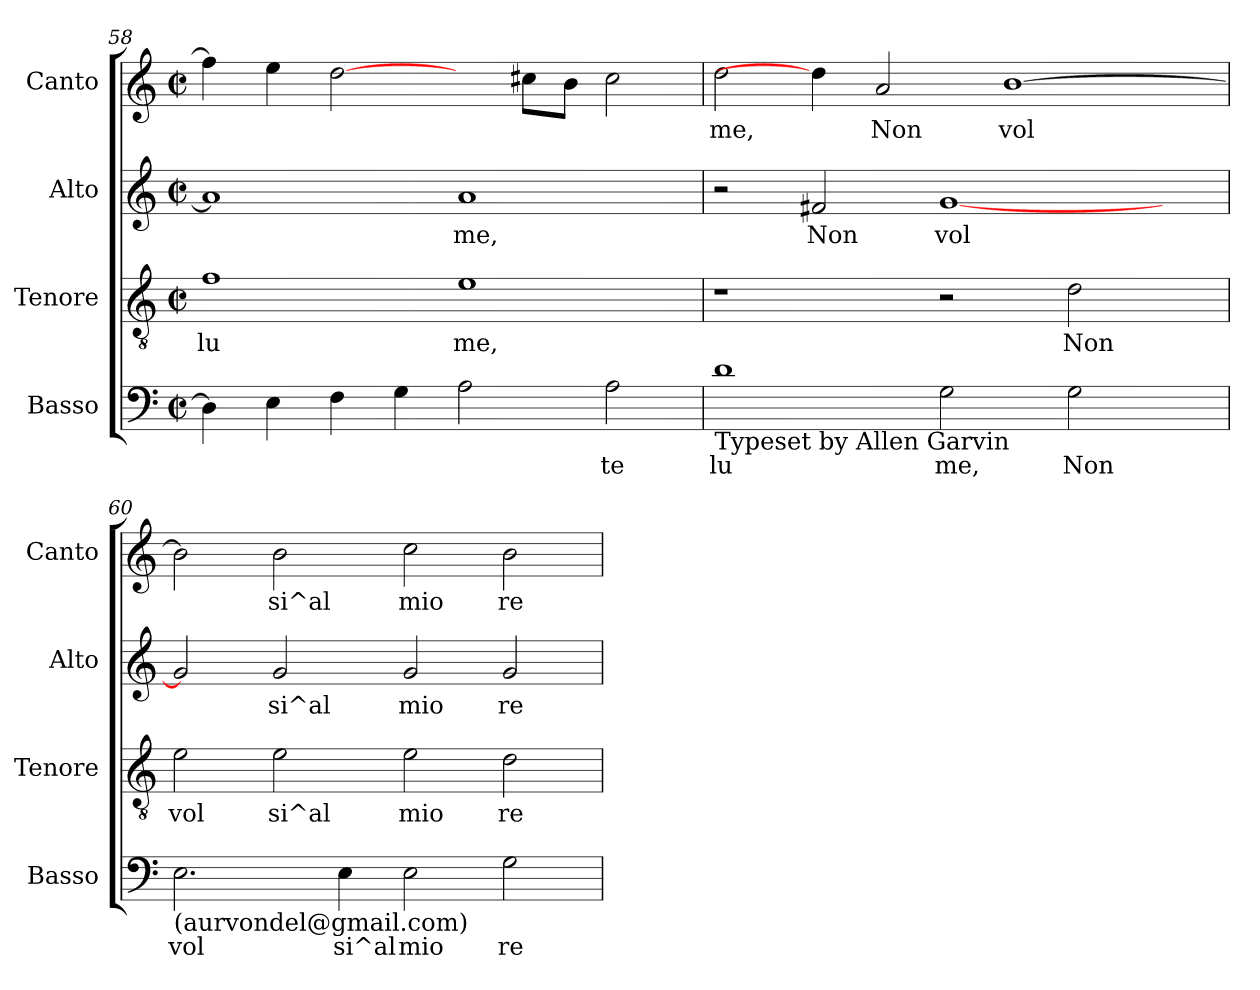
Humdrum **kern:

**kern	**text	**kern	**text	**kern	**text	**kern	**text
*part4	*part4	*part3	*part3	*part2	*part2	*part1	*part1
*staff4	*staff4	*staff3	*staff3	*staff2	*staff2	*staff1	*staff1
*I"Basso	*	*I"Tenore	*	*I"Alto	*	*I"Canto	*
*I'Basso	*	*I'Tenore	*	*I'Alto	*	*I'Canto	*
*clefF4	*	*clefGv2	*	*clefG2	*	*clefG2	*
*k[]	*	*k[]	*	*k[]	*	*k[]	*
*C:	*	*C:	*	*C:	*	*C:	*
*M2/2	*	*M2/2	*	*M2/2	*	*M2/2	*
*met(c|)	*	*met(c|)	*	*met(c|)	*	*met(c|)	*
=58	=58	=58	=58	=58	=58	=58	=58
!	!LO:LY:b:cj	!	!LO:LY:b:cj	!	!LO:LY:b:cj	!	!LO:LY:b:cj
4D\]	.	1f	lu	1a]	--	4ff\]	.
!	!LO:LY:b:cj	!	!	!	!	!	!LO:LY:b:cj
4E\	.	.	.	.	.	4ee\	.
!	!LO:LY:b:cj	!	!	!	!	!	!LO:LY:b:cj
4F\	.	.	.	.	.	[2dd\	.
!	!LO:LY:b:cj	!	!	!	!	!	!
4G\	.	.	.	.	.	.	.
!	!LO:LY:b:cj	!	!LO:LY:b:cj	!	!LO:LY:b:cj	!	!
2A\	.	1e	me,	1a	-me,	4ryy	.
!	!	!	!	!	!	!	!LO:LY:b:cj
.	.	.	.	.	.	8cc#\L	.
!	!	!	!	!	!	!	!LO:LY:b:cj
.	.	.	.	.	.	8b\J	.
!	!LO:LY:b:cj	!	!	!	!	!	!LO:LY:b:cj
2A\	te	.	.	.	.	2cc#\	.
=59	=59	=59	=59	=59	=59	=59	=59
!LO:TX:b:t=Typeset by Allen Garvin	!	!	!	!	!	!	!
!	!LO:LY:b:cj	!	!	!	!	!	!LO:LY:b:cj
1d	lu	1r	.	2r	.	2dd\	me,
!	!	!	!	!	!LO:LY:b:cj	!	!
.	.	.	.	2f#X/	Non	4dd\]	.
!	!	!	!	!	!	!	!LO:LY:b:cj
.	.	.	.	.	.	2a/	Non
!	!LO:LY:b:cj	!	!	!	!LO:LY:b:cj	!	!
2G\	me,	2r	.	[<1g	vol-	.	.
!	!	!	!	!	!	!	!LO:LY:b:cj
.	.	.	.	.	.	[>1b	vol
!	!LO:LY:b:cj	!	!LO:LY:b:cj	!	!	!	!
2G\	Non	2d\	Non	.	.	.	.
4ryy	.	4ryy	.	4ryy	.	.	.
=60	=60	=60	=60	=60	=60	=60	=60
!LO:TX:b:t=(aurvondel@gmail.com)	!	!	!	!	!	!	!
!	!LO:LY:b:cj	!	!LO:LY:b:cj	!	!LO:LY:b:cj	!	!LO:LY:b:cj
2.E\	vol	2e\	vol	2g/]	--	2b\]	.
!	!	!	!LO:LY:b:cj	!	!LO:LY:b:cj	!	!LO:LY:b:cj
.	.	2e\	si^al	2g/	-si^al	2b\	si^al
!	!LO:LY:b:cj	!	!	!	!	!	!
4E\	si^al	.	.	.	.	.	.
!	!LO:LY:b:cj	!	!LO:LY:b:cj	!	!LO:LY:b:cj	!	!LO:LY:b:cj
2E\	mio	2e\	mio	2g/	mio	2cc\	mio
!	!LO:LY:b:cj	!	!LO:LY:b:cj	!	!LO:LY:b:cj	!	!LO:LY:b:cj
2G\	re	2d\	re	2g/	re-	2b\	re
=	=	=	=	=	=	=	=
*-	*-	*-	*-	*-	*-	*-	*-
